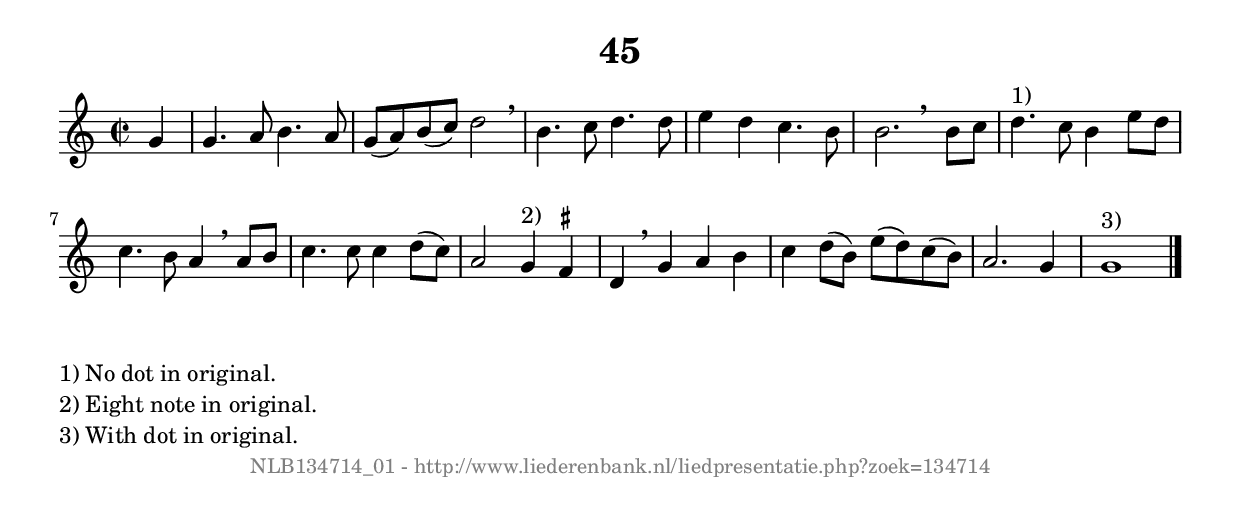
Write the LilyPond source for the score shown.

%
% produced by wce2krn 1.64 (7 June 2014)
%
\version"2.16"
#(append! paper-alist '(("long" . (cons (* 210 mm) (* 2000 mm)))))
#(set-default-paper-size "long")
sb = {\breathe}
mBreak = {\breathe }
bBreak = {\breathe }
x = {\once\override NoteHead #'style = #'cross }
gl=\glissando
itime={\override Staff.TimeSignature #'stencil = ##f }
ficta = {\once\set suggestAccidentals = ##t}
fine = {\once\override Score.RehearsalMark #'self-alignment-X = #1 \mark \markup {\italic{Fine}}}
dc = {\once\override Score.RehearsalMark #'self-alignment-X = #1 \mark \markup {\italic{D.C.}}}
dcf = {\once\override Score.RehearsalMark #'self-alignment-X = #1 \mark \markup {\italic{D.C. al Fine}}}
dcc = {\once\override Score.RehearsalMark #'self-alignment-X = #1 \mark \markup {\italic{D.C. al Coda}}}
ds = {\once\override Score.RehearsalMark #'self-alignment-X = #1 \mark \markup {\italic{D.S.}}}
dsf = {\once\override Score.RehearsalMark #'self-alignment-X = #1 \mark \markup {\italic{D.S. al Fine}}}
dsc = {\once\override Score.RehearsalMark #'self-alignment-X = #1 \mark \markup {\italic{D.S. al Coda}}}
pv = {\set Score.repeatCommands = #'((volta "1"))}
sv = {\set Score.repeatCommands = #'((volta "2"))}
tv = {\set Score.repeatCommands = #'((volta "3"))}
qv = {\set Score.repeatCommands = #'((volta "4"))}
xv = {\set Score.repeatCommands = #'((volta #f))}
\header{ tagline = ""
title = "45"
}
\score {{
\key c \major
\relative g'
{
\set melismaBusyProperties = #'()
\partial 32*8
\time 2/2
\tempo 4=120
\override Score.MetronomeMark #'transparent = ##t
\override Score.RehearsalMark #'break-visibility = #(vector #t #t #f)
g4 g4. a8 b4. a8 g( a) b( c) d2 \sb b4. c8 d4. d8 e4 d4 c4. b8 b2. \bar ":|:" \bBreak
b8 c d4.^"1)" c8 b4 e8 d c4. b8 a4 \sb a8 b c4. c8 c4 d8( c) a2 g4^"2)" \ficta fis d \sb g a b c d8( b) e( d) c( b) a2. g4 g1 ^"3)" \bar"|."
 }}
 \midi { }
 \layout {
            indent = 0.0\cm
}
}
\markup { \wordwrap-string #" 
1) No dot in original. 

2) Eight note in original.

3) With dot in original.
"}
\markup { \vspace #0 } \markup { \with-color #grey \fill-line { \center-column { \smaller "NLB134714_01 - http://www.liederenbank.nl/liedpresentatie.php?zoek=134714" } } }
